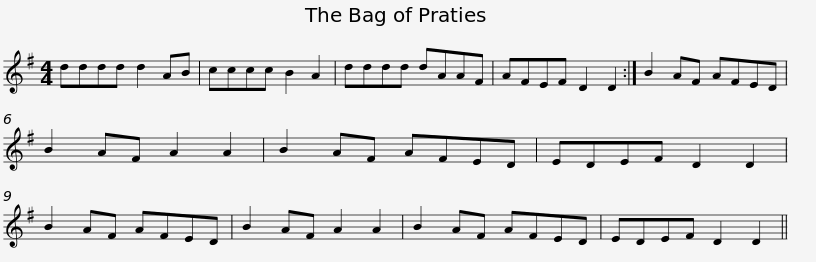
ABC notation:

X:1
L:1/8
M:4/4
I:linebreak $
K:G
V:1 treble
V:1
 dddd d2 AB | cccc B2 A2 | dddd dAAF | AFEF D2 D2 :| B2 AF AFED | %5
 B2 AF A2 A2 |$ B2 AF AFED | EDEF D2 D2 | B2 AF AFED | B2 AF A2 A2 | %10
 B2 AF AFED | EDEF D2 D2 || %12
